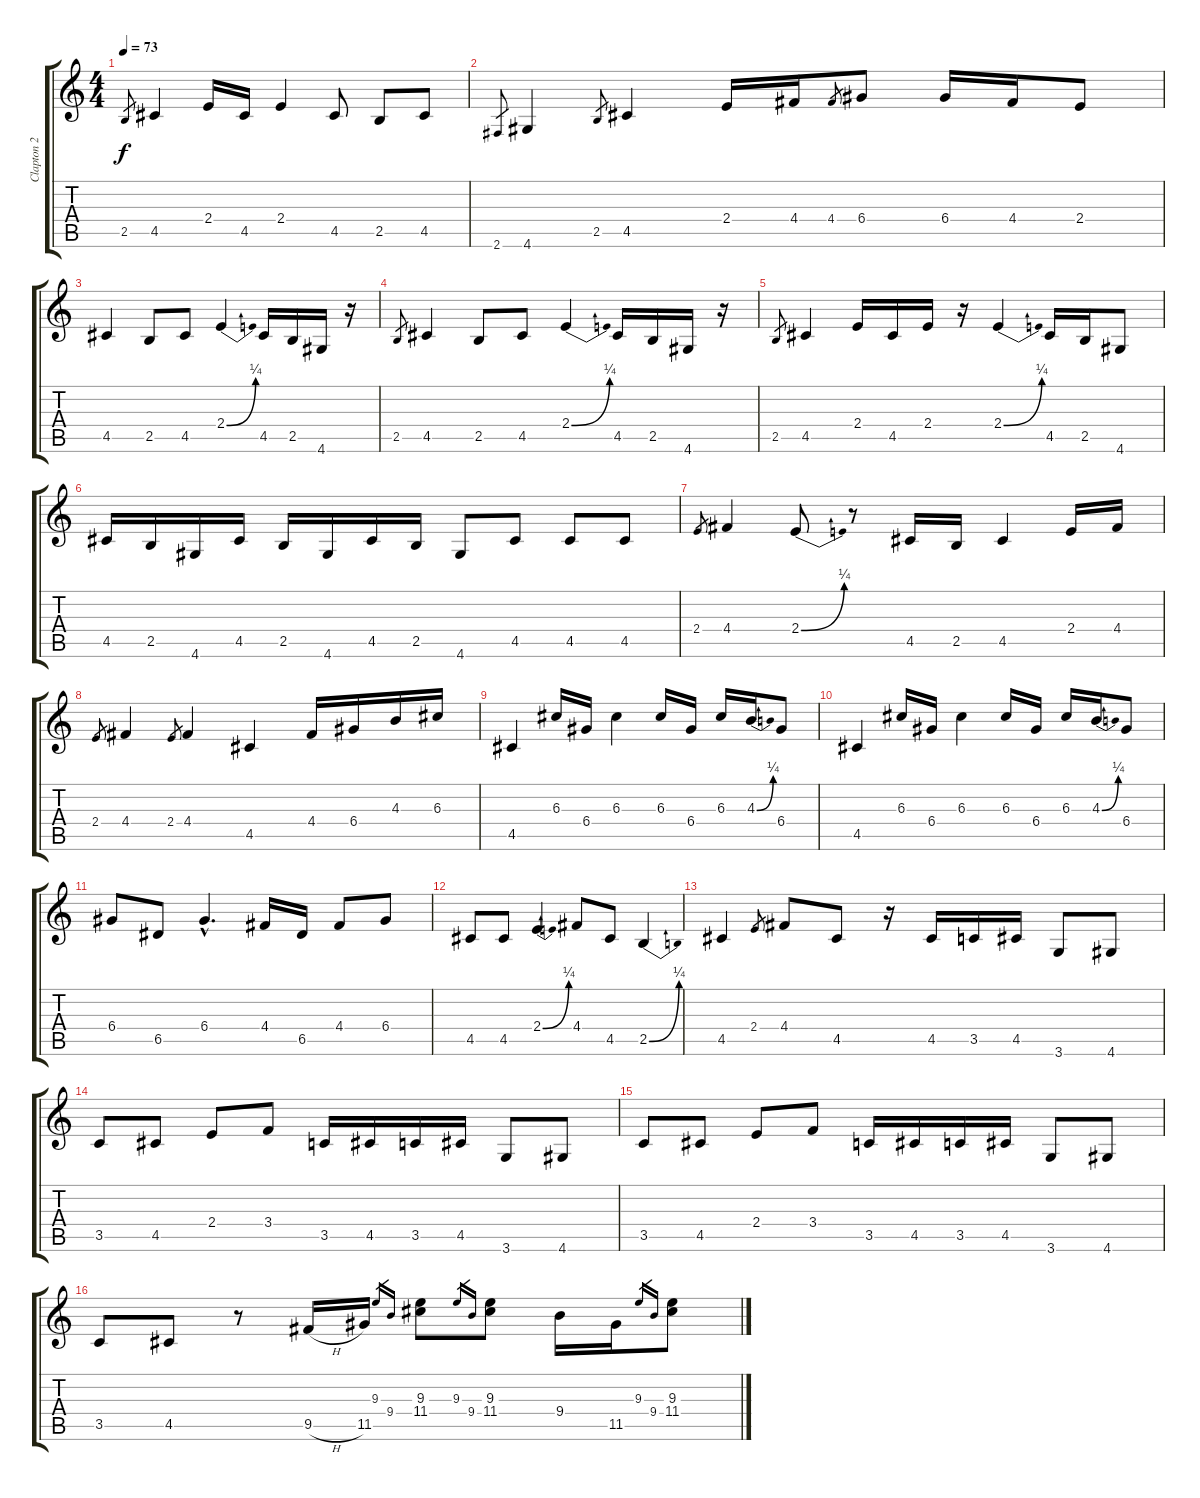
\track ("Clapton 2" "Clapton 2") {instrument overdrivenguitar}
\staff {score tabs}
\tuning (E4 B3 G3 D3 A2 E2) {hide}
\ts (4 4)
\tempo 73
\clef g2
\ks c
2.5.8{gr dy f} 4.5.4 2.4.16 4.5.16 2.4.4 4.5.8 2.5.8 4.5.8 |
2.6.8{gr} 4.6.4 2.5.8{gr} 4.5.4 2.4.16 4.4.16 4.4.8{gr} 6.4.8 6.4.16 4.4.16 2.4.8 |
4.5.4 2.5.8 4.5.8 2.4{be (bend 0 0 60 1)}.4 4.5.16 2.5.16 4.6.16 r.16 |
2.5.8{gr} 4.5.4 2.5.8 4.5.8 2.4{be (bend 0 0 60 1)}.4 4.5.16 2.5.16 4.6.16 r.16 |
2.5.8{gr} 4.5.4 2.4.16 4.5.16 2.4.16 r.16 2.4{be (bend 0 0 60 1)}.4 4.5.16 2.5.16 4.6.8 |
4.5.16 2.5.16 4.6.16 4.5.16 2.5.16 4.6.16 4.5.16 2.5.16 4.6.8 4.5.8 4.5.8 4.5.8 |
2.4.8{gr} 4.4.4 2.4{be (bend 0 0 60 1)}.8 r.8 4.5.16 2.5.16 4.5.4 2.4.16 4.4.16 |
2.4.8{gr} 4.4.4 2.4.8{gr} 4.4.4 4.5.4 4.4.16 6.4.16 4.3.16 6.3.16 |
4.5.4 6.3.16 6.4.16 6.3.4 6.3.16 6.4.16 6.3.16 4.3{be (bend 0 0 60 1)}.16 6.4.8 |
4.5.4 6.3.16 6.4.16 6.3.4 6.3.16 6.4.16 6.3.16 4.3{be (bend 0 0 60 1)}.16 6.4.8 |
6.4.8 6.5.8 6.4{hac}.4{d} 4.4.16 6.5.16 4.4.8 6.4.8 |
4.5.8 4.5.8 2.4{be (bend 0 0 60 1)}.4 4.4.8 4.5.8 2.5{be (bend 0 0 60 1)}.4 |
4.5.4 2.4.8{gr} 4.4.8 4.5.8 r.16 4.5.16 3.5.16 4.5.16 3.6.8 4.6.8 |
3.5.8 4.5.8 2.4.8 3.4.8 3.5.16 4.5.16 3.5.16 4.5.16 3.6.8 4.6.8 |
3.5.8 4.5.8 2.4.8 3.4.8 3.5.16 4.5.16 3.5.16 4.5.16 3.6.8 4.6.8 |
3.5.8 4.5.8 r.8 9.5{h}.16 11.5.16 9.3.16{gr} 9.4.16{gr} (9.3 11.4).8 9.3.16{gr} 9.4.16{gr} (9.3 11.4).8 9.4.16 11.5.16 9.3.16{gr} 9.4.16{gr} (9.3 11.4).8
